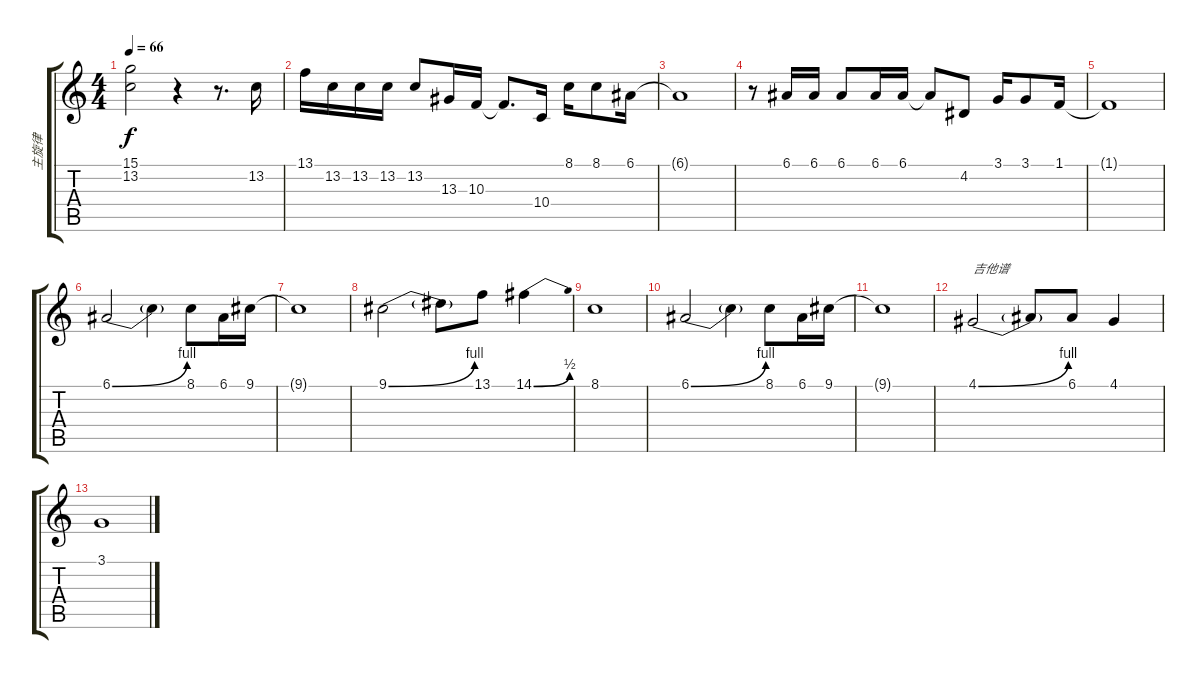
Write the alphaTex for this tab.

\track ("主旋律" "主旋律") {instrument electricgrandpiano}
\staff {score tabs}
\tuning (E4 B3 G3 D3 A2 E2) {hide}
\ts (4 4)
\tempo 66
\clef g2
\ks c
(15.1{t} 13.2{t}).2{dy f} r.4 r.8{d} 13.2.16 |
13.1.16 13.2.16 13.2.16 13.2.16 13.2.8 13.3.16 10.3.16 10.3{t}.8{d} 10.4.16 8.1.16 8.1.8 6.1.16 |
6.1{t}.1 |
r.8 6.1.16 6.1.16 6.1.8 6.1.16 6.1.16 6.1{t}.8 4.2.8 3.1.16 3.1.8 1.1.16 |
1.1{t}.1 |
6.1{be (bend 0 0 60 4)}.2 6.1{t}.4 8.1.8 6.1.16 9.1.16 |
9.1{t}.1 |
9.1{be (bend 0 0 60 4)}.2 9.1{t}.8 13.1.8 14.1{be (bend 0 0 60 2)}.4 |
8.1.1 |
6.1{be (bend 0 0 60 4)}.2 6.1{t}.4 8.1.8 6.1.16 9.1.16 |
9.1{t}.1 |
4.1{be (bend 0 0 60 4)}.2{txt "吉他谱"} 4.1{t}.8 6.1.8 4.1.4 |
3.1.1
